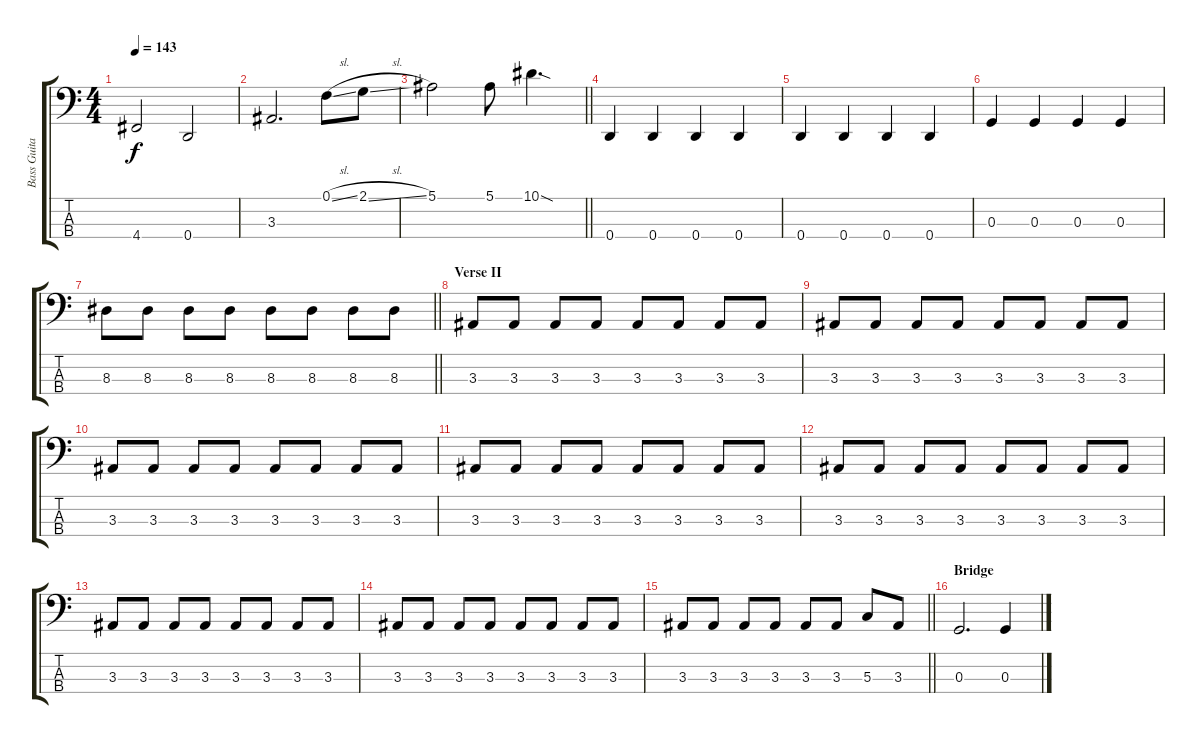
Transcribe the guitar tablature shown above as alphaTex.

\track ("Bass Guitar" "Bass Guita") {instrument electricbassfinger}
\staff {score tabs}
\tuning (F2 C2 G1 D1) {hide}
\ts (4 4)
\tempo 143
\clef f4
\ks c
4.4.2{dy f} 0.4.2 |
3.3.2{d} 0.1{sl}.8 2.1{sl}.8 |
\barLineRight lightlight
5.1.2 5.1.8 10.1{sod}.4{d} |
0.4.4 0.4.4 0.4.4 0.4.4 |
0.4.4 0.4.4 0.4.4 0.4.4 |
0.3.4 0.3.4 0.3.4 0.3.4 |
\barLineRight lightlight
8.3.8 8.3.8 8.3.8 8.3.8 8.3.8 8.3.8 8.3.8 8.3.8 |
\section ("" "Verse II")
3.3.8 3.3.8 3.3.8 3.3.8 3.3.8 3.3.8 3.3.8 3.3.8 |
3.3.8 3.3.8 3.3.8 3.3.8 3.3.8 3.3.8 3.3.8 3.3.8 |
3.3.8 3.3.8 3.3.8 3.3.8 3.3.8 3.3.8 3.3.8 3.3.8 |
3.3.8 3.3.8 3.3.8 3.3.8 3.3.8 3.3.8 3.3.8 3.3.8 |
3.3.8 3.3.8 3.3.8 3.3.8 3.3.8 3.3.8 3.3.8 3.3.8 |
3.3.8 3.3.8 3.3.8 3.3.8 3.3.8 3.3.8 3.3.8 3.3.8 |
3.3.8 3.3.8 3.3.8 3.3.8 3.3.8 3.3.8 3.3.8 3.3.8 |
\barLineRight lightlight
3.3.8 3.3.8 3.3.8 3.3.8 3.3.8 3.3.8 5.3.8 3.3.8 |
\section ("" "Bridge")
0.3.2{d} 0.3.4
